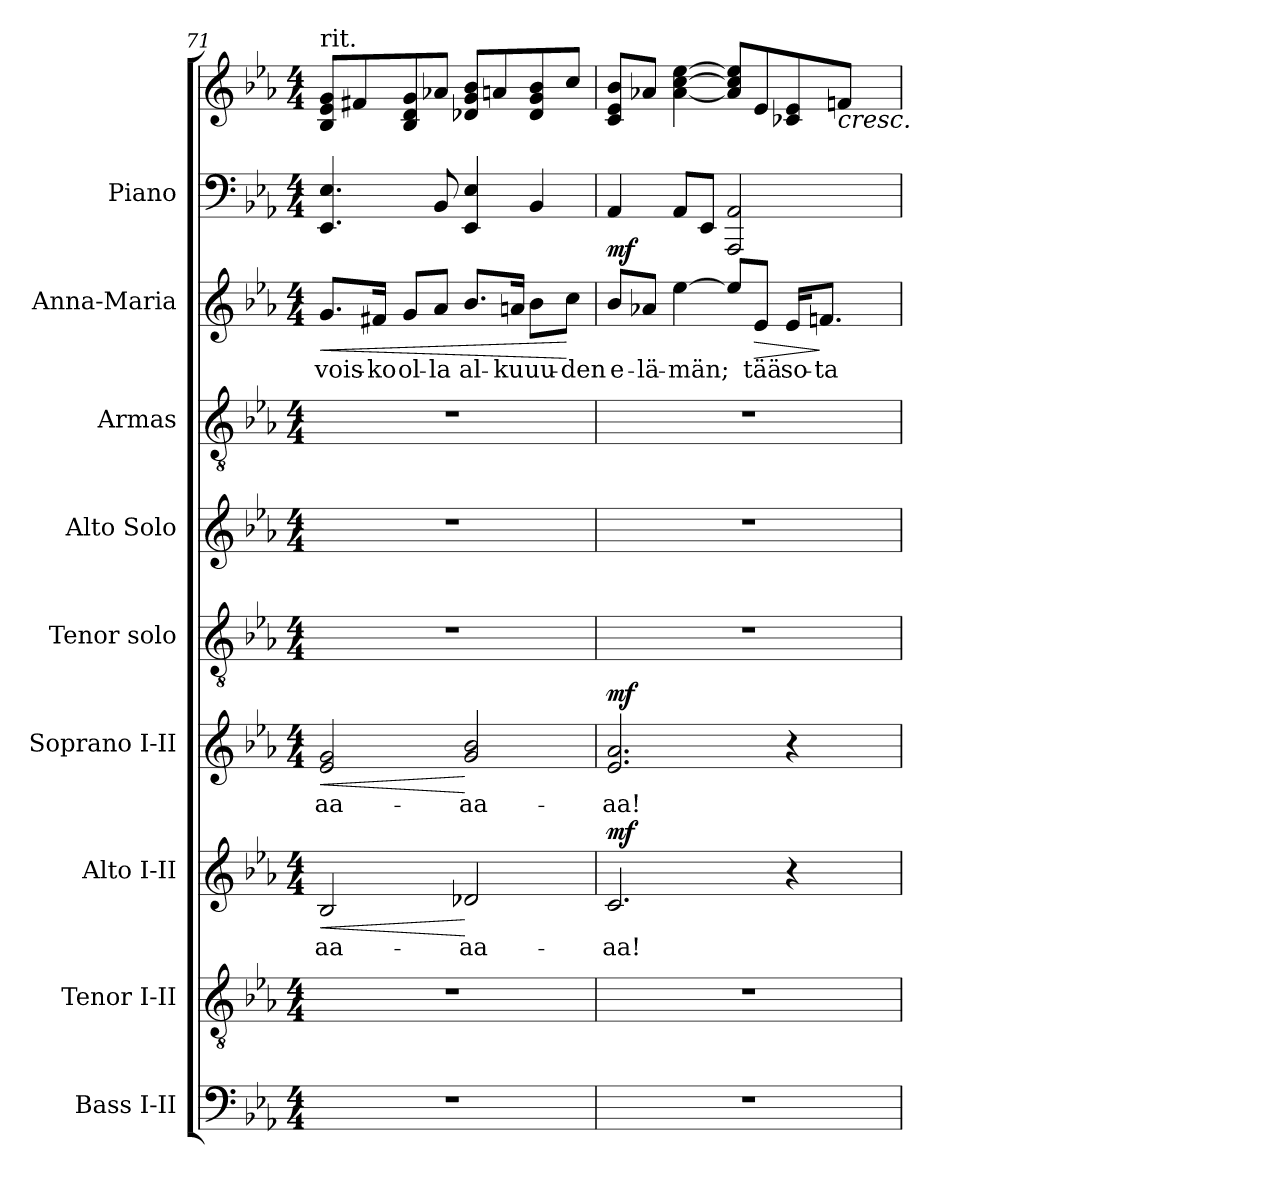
**kern	**kern	**kern	**text	**dynam	**kern	**text	**dynam	**kern	**kern	**kern	**kern	**text	**dynam	**kern	**kern	**dynam
*part9	*part8	*part7	*part7	*part7	*part6	*part6	*part6	*part5	*part4	*part3	*part2	*part2	*part2	*part1	*part1	*part1
*staff10	*staff9	*staff8	*staff8	*staff8	*staff7	*staff7	*staff7	*staff6	*staff5	*staff4	*staff3	*staff3	*staff3	*staff2	*staff1	*staff1/2
*I"Bass I-II	*I"Tenor I-II	*I"Alto I-II	*	*	*I"Soprano I-II	*	*	*I"Tenor solo	*I"Alto Solo	*I"Armas	*I"Anna-Maria	*	*	*I"Piano	*	*
*I'B.	*I'T.	*I'A.	*	*	*I'S.	*	*	*I'T. Solo	*I'A. Solo	*I'Armas	*I'A-M	*	*	*I'Pno.	*	*
*clefF4	*clefGv2	*clefG2	*	*	*clefG2	*	*	*clefGv2	*clefG2	*clefGv2	*clefG2	*	*	*clefF4	*clefG2	*
*	*ITrd7c12	*	*	*	*	*	*	*ITrd7c12	*	*ITrd7c12	*	*	*	*	*	*
*k[b-e-a-]	*k[b-e-a-]	*k[b-e-a-]	*	*	*k[b-e-a-]	*	*	*k[b-e-a-]	*k[b-e-a-]	*k[b-e-a-]	*k[b-e-a-]	*	*	*k[b-e-a-]	*k[b-e-a-]	*
*E-:	*E-:	*E-:	*	*	*E-:	*	*	*E-:	*E-:	*E-:	*E-:	*	*	*E-:	*E-:	*
*M4/4	*M4/4	*M4/4	*	*	*M4/4	*	*	*M4/4	*M4/4	*M4/4	*M4/4	*	*	*M4/4	*M4/4	*
=71	=71	=71	=71	=71	=71	=71	=71	=71	=71	=71	=71	=71	=71	=71	=71	=71
!	!	!	!LO:LY:b:color=#000000	!LO:HP:b	!	!	!	!	!	!	!	!	!	!	!	!
!	!	!	!	!	!	!LO:LY:b:color=#000000	!LO:HP:b	!	!	!	!	!	!	!	!	!
!	!	!	!	!	!	!	!	!	!	!	!	!	!	!	!LO:TX:t=rit.	!
!	!	!	!	!	!	!	!	!	!	!	!	!LO:LY:b:color=#000000	!LO:HP:b	!	!	!
1r	1r	2B-i/	aa-	<	2e-i/ 2gi	aa-	<	1r	1r	1r	8.gi/L	vois-	<	4.EE-i/ 4.E-i	8B-i/ 8e-i 8giL	.
.	.	.	.	.	.	.	.	.	.	.	.	.	.	.	8f#Xi/	.
!	!	!	!	!	!	!	!	!	!	!	!	!LO:LY:b:color=#000000	!	!	!	!
.	.	.	.	.	.	.	.	.	.	.	16f#Xi/Jk	-ko	.	.	.	.
!	!	!	!	!	!	!	!	!	!	!	!	!LO:LY:b:color=#000000	!	!	!	!
.	.	.	.	.	.	.	.	.	.	.	8gi/L	ol-	.	.	8B-i/ 8di 8gi	.
!	!	!	!	!	!	!	!	!	!	!	!	!LO:LY:b:color=#000000	!	!	!	!
.	.	.	.	.	.	.	.	.	.	.	8a-i/J	-la	.	8BB-i/	8a-Xi/J	.
!	!	!	!LO:LY:b:color=#000000	!	!	!	!	!	!	!	!	!	!	!	!	!
!	!	!	!	!	!	!LO:LY:b:color=#000000	!	!	!	!	!	!	!	!	!	!
!	!	!	!	!	!	!	!	!	!	!	!	!LO:LY:b:color=#000000	!	!	!	!
.	.	2d-Xi/	-aa-	[	2gi/ 2b-i	-aa-	[	.	.	.	8.b-i/L	al-	.	4EE-i/ 4E-i	8d-Xi/ 8gi 8b-iL	.
.	.	.	.	.	.	.	.	.	.	.	.	.	.	.	8ani/	.
!	!	!	!	!	!	!	!	!	!	!	!	!LO:LY:b:color=#000000	!	!	!	!
.	.	.	.	.	.	.	.	.	.	.	16ani/Jk	-ku	.	.	.	.
!	!	!	!	!	!	!	!	!	!	!	!	!LO:LY:b:color=#000000	!	!	!	!
.	.	.	.	.	.	.	.	.	.	.	8b-i\L	uu-	.	4BB-i/	8d-i/ 8gi 8b-i	.
!	!	!	!	!	!	!	!	!	!	!	!	!LO:LY:b:color=#000000	!	!	!	!
.	.	.	.	.	.	.	.	.	.	.	8cci\J	-den	[	.	8cci/J	.
!!LO:PB:g=z
=72	=72	=72	=72	=72	=72	=72	=72	=72	=72	=72	=72	=72	=72	=72	=72	=72
!	!	!	!LO:LY:b:color=#000000	!	!	!	!	!	!	!	!	!	!	!	!	!
!	!	!	!	!	!	!LO:LY:b:color=#000000	!	!	!	!	!	!	!	!	!	!
!	!	!	!	!	!	!	!	!	!	!	!	!LO:LY:b:color=#000000	!	!	!	!
1r	1r	2.ci/	-aa!	mf	2.e-i/ 2.a-i	-aa!	mf	1r	1r	1r	8b-i/L	e-	mf	4AA-i/	8ci/ 8e-i 8b-iL	.
!	!	!	!	!	!	!	!	!	!	!	!	!LO:LY:b:color=#000000	!	!	!	!
.	.	.	.	.	.	.	.	.	.	.	8a-Xi/J	-lä-	.	.	8a-Xi/J	.
!	!	!	!	!	!	!	!	!	!	!	!	!LO:LY:b:color=#000000	!	!	!	!
.	.	.	.	.	.	.	.	.	.	.	[>4ee-i\	-män;	.	8AA-i/L	[<4a-i\ [>4cci [>4ee-i	[
.	.	.	.	.	.	.	.	.	.	.	.	.	.	8EE-i/J	.	]
.	.	.	.	.	.	.	.	.	.	.	8ee-i/L]	.	.	2AAA-i/ 2AA-i	8a-i/] 8cci] 8ee-i]L	.
!	!	!	!	!	!	!	!	!	!	!	!	!LO:LY:b:color=#000000	!LO:HP:b	!	!	!
.	.	.	.	.	.	.	.	.	.	.	8e-i/J	tää	>	.	8e-i/	.
!	!	!	!	!	!	!	!	!	!	!	!	!LO:LY:b:color=#000000	!	!	!	!
.	.	4r	.	.	4r	.	.	.	.	.	16e-i/KL	so-	.	.	8c-Xi/ 8e-i	.
!	!	!	!	!	!	!	!	!	!	!	!	!LO:LY:b:color=#000000	!	!	!	!
.	.	.	.	.	.	.	.	.	.	.	8.fni/J	-ta	]	.	.	.
!	!	!	!	!	!	!	!	!	!	!	!	!	!	!	!	!LO:HP:b
!	!	!	!	!	!	!	!	!	!	!	!	!	!	!	!	!LO:HP:n=1:b
.	.	.	.	.	.	.	.	.	.	.	.	.	.	.	8fni/J	< >
=	=	=	=	=	=	=	=	=	=	=	=	=	=	=	=	=
*-	*-	*-	*-	*-	*-	*-	*-	*-	*-	*-	*-	*-	*-	*-	*-	*-
